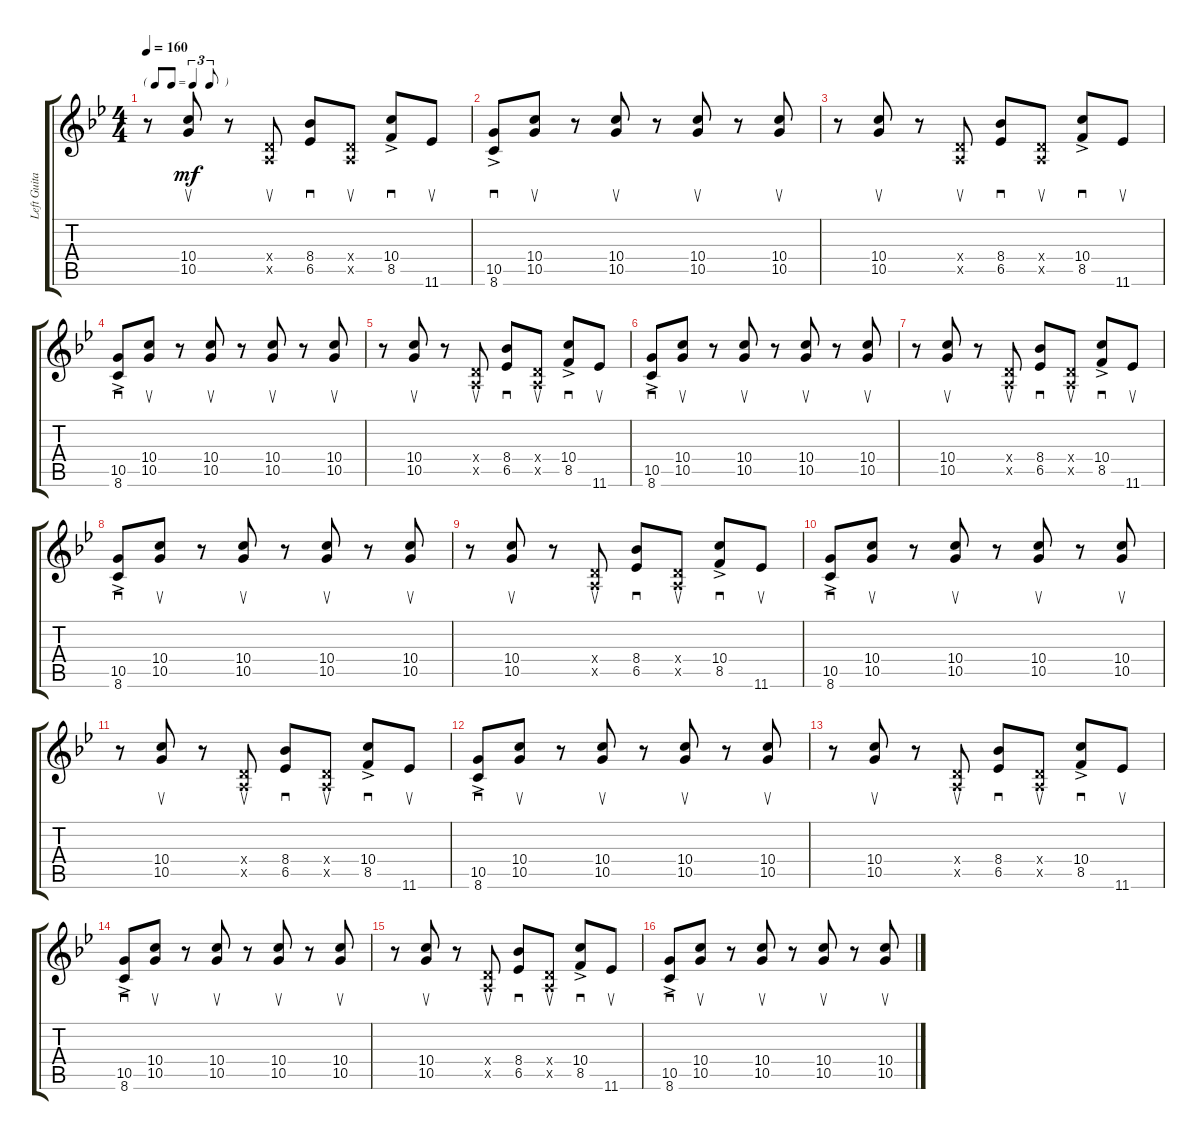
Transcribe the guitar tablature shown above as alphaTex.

\track ("Left Guitar" "Left Guita") {instrument distortionguitar}
\staff {score tabs}
\tuning (E4 B3 G3 D3 A2 E2) {hide}
\ts (4 4)
\tf triplet8th
\tempo 160
\clef g2
\ks bb
r.8{dy mf} (10.4 10.5).8{su} r.8 (0.4{x} 0.5{x}).8{su} (8.4 6.5).8{sd} (0.4{x} 0.5{x}).8{su} (10.4{ac} 8.5{ac}).8{sd} 11.6.8{su} |
(10.5{ac} 8.6{ac}).8{sd} (10.4 10.5).8{su} r.8 (10.4 10.5).8{su} r.8 (10.4 10.5).8{su} r.8 (10.4 10.5).8{su} |
r.8 (10.4 10.5).8{su} r.8 (0.4{x} 0.5{x}).8{su} (8.4 6.5).8{sd} (0.4{x} 0.5{x}).8{su} (10.4{ac} 8.5{ac}).8{sd} 11.6.8{su} |
(10.5{ac} 8.6{ac}).8{sd} (10.4 10.5).8{su} r.8 (10.4 10.5).8{su} r.8 (10.4 10.5).8{su} r.8 (10.4 10.5).8{su} |
r.8 (10.4 10.5).8{su} r.8 (0.4{x} 0.5{x}).8{su} (8.4 6.5).8{sd} (0.4{x} 0.5{x}).8{su} (10.4{ac} 8.5{ac}).8{sd} 11.6.8{su} |
(10.5{ac} 8.6{ac}).8{sd} (10.4 10.5).8{su} r.8 (10.4 10.5).8{su} r.8 (10.4 10.5).8{su} r.8 (10.4 10.5).8{su} |
r.8 (10.4 10.5).8{su} r.8 (0.4{x} 0.5{x}).8{su} (8.4 6.5).8{sd} (0.4{x} 0.5{x}).8{su} (10.4{ac} 8.5{ac}).8{sd} 11.6.8{su} |
(10.5{ac} 8.6{ac}).8{sd} (10.4 10.5).8{su} r.8 (10.4 10.5).8{su} r.8 (10.4 10.5).8{su} r.8 (10.4 10.5).8{su} |
r.8 (10.4 10.5).8{su} r.8 (0.4{x} 0.5{x}).8{su} (8.4 6.5).8{sd} (0.4{x} 0.5{x}).8{su} (10.4{ac} 8.5{ac}).8{sd} 11.6.8{su} |
(10.5{ac} 8.6{ac}).8{sd} (10.4 10.5).8{su} r.8 (10.4 10.5).8{su} r.8 (10.4 10.5).8{su} r.8 (10.4 10.5).8{su} |
r.8 (10.4 10.5).8{su} r.8 (0.4{x} 0.5{x}).8{su} (8.4 6.5).8{sd} (0.4{x} 0.5{x}).8{su} (10.4{ac} 8.5{ac}).8{sd} 11.6.8{su} |
(10.5{ac} 8.6{ac}).8{sd} (10.4 10.5).8{su} r.8 (10.4 10.5).8{su} r.8 (10.4 10.5).8{su} r.8 (10.4 10.5).8{su} |
r.8 (10.4 10.5).8{su} r.8 (0.4{x} 0.5{x}).8{su} (8.4 6.5).8{sd} (0.4{x} 0.5{x}).8{su} (10.4{ac} 8.5{ac}).8{sd} 11.6.8{su} |
(10.5{ac} 8.6{ac}).8{sd} (10.4 10.5).8{su} r.8 (10.4 10.5).8{su} r.8 (10.4 10.5).8{su} r.8 (10.4 10.5).8{su} |
r.8 (10.4 10.5).8{su} r.8 (0.4{x} 0.5{x}).8{su} (8.4 6.5).8{sd} (0.4{x} 0.5{x}).8{su} (10.4{ac} 8.5{ac}).8{sd} 11.6.8{su} |
(10.5{ac} 8.6{ac}).8{sd} (10.4 10.5).8{su} r.8 (10.4 10.5).8{su} r.8 (10.4 10.5).8{su} r.8 (10.4 10.5).8{su}
